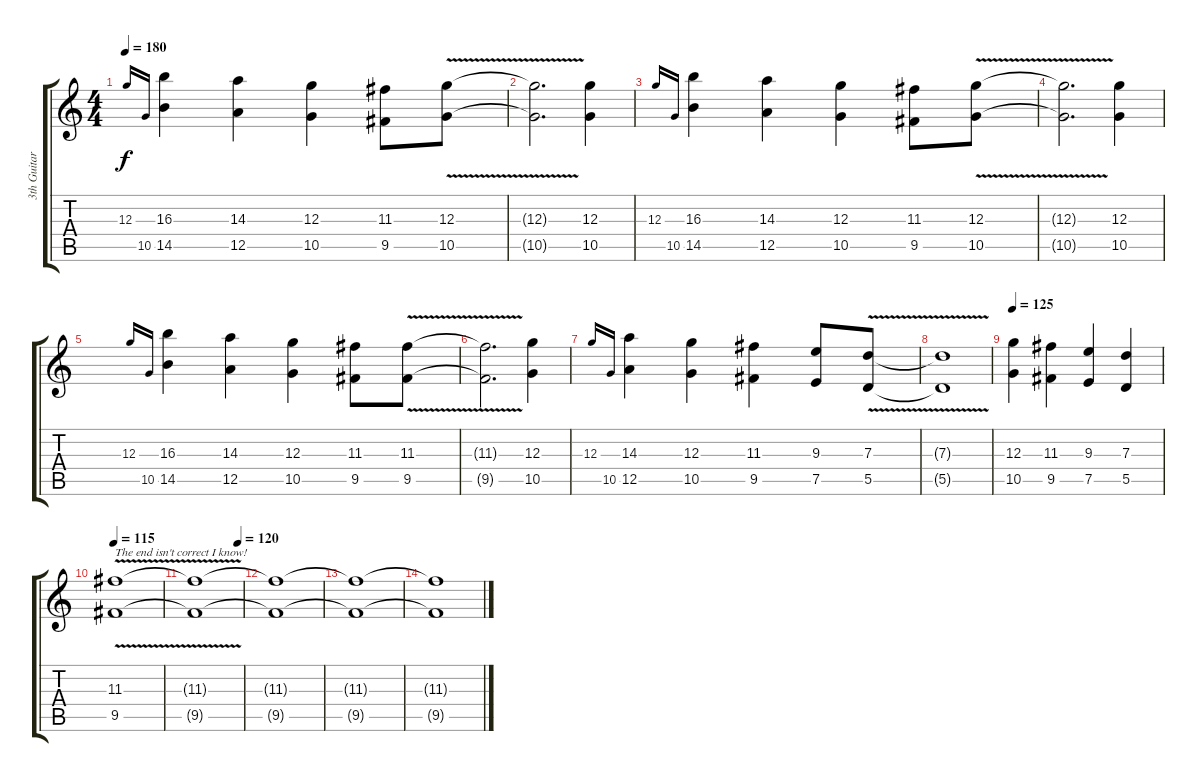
\track ("3th Guitar Live Guitar" "3th Guitar") {instrument overdrivenguitar}
\staff {score tabs}
\tuning (E4 B3 G3 D3 A2 E2) {hide}
\ts (4 4)
\tempo 180
\clef g2
\ks c
12.3.16{gr onbeat dy f} 10.5.16{gr onbeat} (16.3 14.5).4 (14.3 12.5).4 (12.3 10.5).4 (11.3 9.5).8 (12.3{v} 10.5{v}).8 |
(12.3{t} 10.5{t}).2{d} (12.3 10.5).4 |
12.3.16{gr onbeat} 10.5.16{gr onbeat} (16.3 14.5).4 (14.3 12.5).4 (12.3 10.5).4 (11.3 9.5).8 (12.3{v} 10.5{v}).8 |
(12.3{t} 10.5{t}).2{d} (12.3 10.5).4 |
12.3.16{gr onbeat} 10.5.16{gr onbeat} (16.3 14.5).4 (14.3 12.5).4 (12.3 10.5).4 (11.3 9.5).8 (11.3{v} 9.5{v}).8 |
(11.3{t} 9.5{t}).2{d} (12.3 10.5).4 |
12.3.16{gr onbeat} 10.5.16{gr onbeat} (14.3 12.5).4 (12.3 10.5).4 (11.3 9.5).4 (9.3 7.5).8 (7.3{v} 5.5{v}).8 |
(7.3{t} 5.5{t}).1 |
\tempo 125
(12.3 10.5).4 (11.3 9.5).4 (9.3 7.5).4 (7.3 5.5).4 |
\tempo 115
(11.3{v} 9.5{v}).1{txt "The end isn't correct I know!"} |
\tempo (120 0.90625)
(11.3{t} 9.5{t}).1 |
(11.3{t} 9.5{t}).1 |
(11.3{t} 9.5{t}).1 |
(11.3{t} 9.5{t}).1
